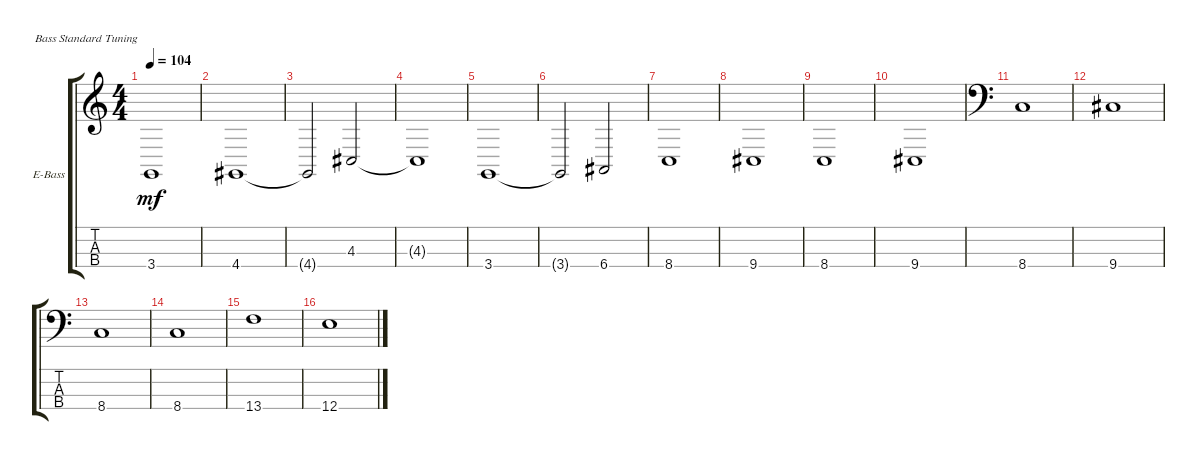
\bracketExtendMode groupsimilarinstruments
\firstSystemTrackNameOrientation horizontal
\otherSystemsTrackNameOrientation horizontal
\track ("Electric Bass" "E-Bass") {instrument electricbassfinger}
\staff {score tabs}
\tuning (G2 D2 A1 E1)
\ts (4 4)
\tempo 104
\clef g2
\scale
0.333333
\ks c
3.4{t}.1{dy mf} |
\scale
0.333333 4.4.1 |
\scale
0.333333 4.4{t}.2 4.3.2 |
\scale
0.333333 4.3{t}.1 |
\scale
0.333333 3.4.1 |
\scale
0.333333 3.4{t}.2 6.4.2 |
\scale
0.333333 8.4.1 |
\scale
0.333333 9.4.1 |
\scale
0.333333 8.4.1 |
\scale
0.333333 9.4.1 |
\clef f4
\scale
0.333333 8.4.1 |
\scale
0.333333 9.4.1 |
\scale
0.333333 8.4.1 |
\scale
0.333333 8.4.1 |
\scale
0.333333 13.4.1 |
\scale
0.333333 12.4.1
